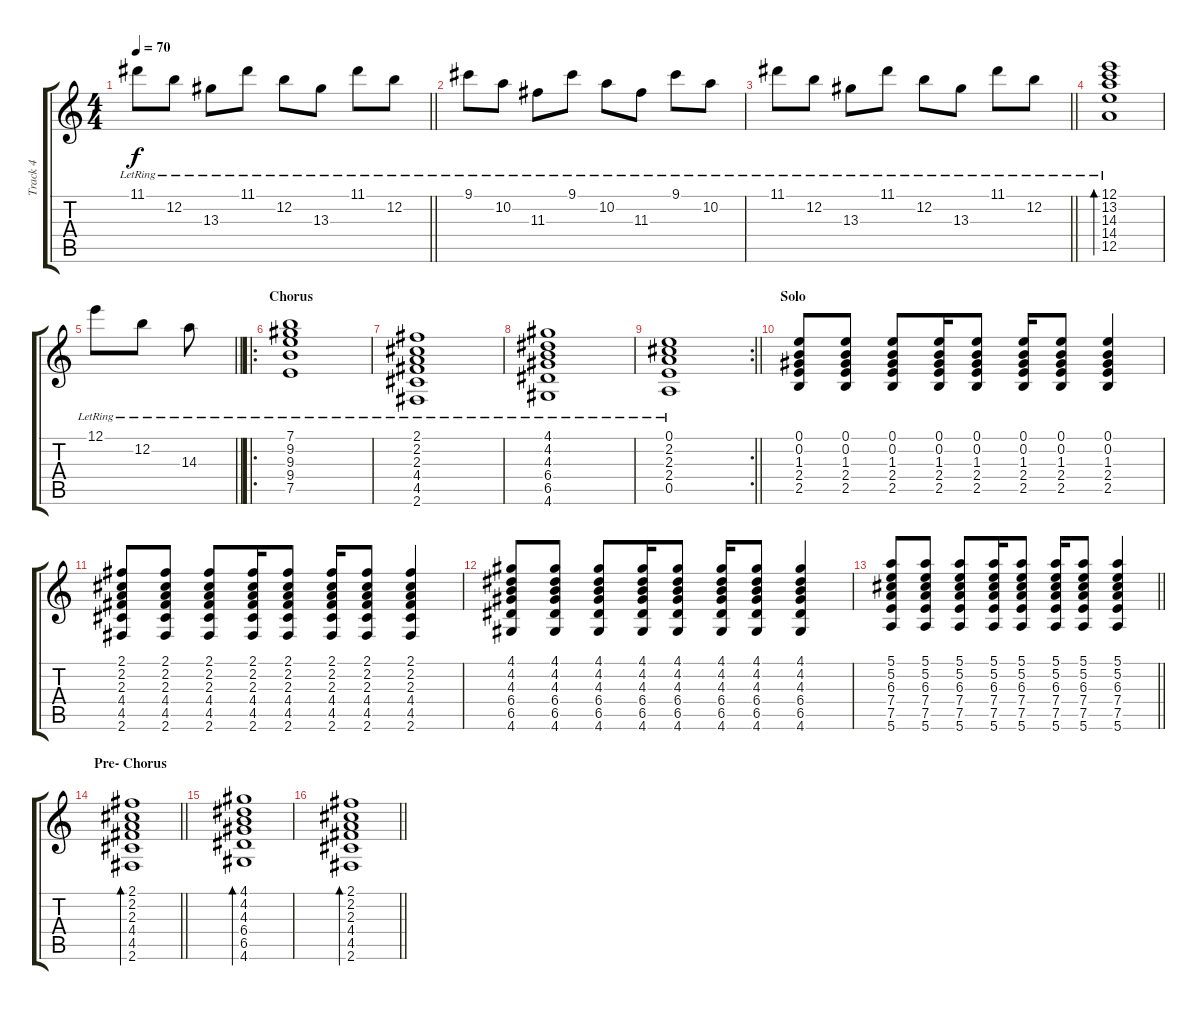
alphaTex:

\track ("Track 4" "Track 4") {instrument electricguitarclean}
\staff {score tabs}
\tuning (E4 B3 G3 D3 A2 E2) {hide}
\ts (4 4)
\tempo 70
\clef g2
\barLineRight lightlight
\ks c
11.1{lr}.8{dy f} 12.2{lr}.8 13.3{lr}.8 11.1{lr}.8 12.2{lr}.8 13.3{lr}.8 11.1{lr}.8 12.2{lr}.8 |
9.1{lr}.8 10.2{lr}.8 11.3{lr}.8 9.1{lr}.8 10.2{lr}.8 11.3{lr}.8 9.1{lr}.8 10.2{lr}.8 |
\barLineRight lightlight
11.1{lr}.8 12.2{lr}.8 13.3{lr}.8 11.1{lr}.8 12.2{lr}.8 13.3{lr}.8 11.1{lr}.8 12.2{lr}.8 |
(12.1{lr} 13.2{lr} 14.3{lr} 14.4{lr} 12.5{lr}).1{bd 60} |
\barLineRight lightlight
12.1{lr}.8 12.2{lr}.8 14.3{lr}.8 |
\ro
\section ("" "Chorus")
(7.1{lr} 9.2{lr} 9.3{lr} 9.4{lr} 7.5{lr}).1 |
(2.1{lr} 2.2 2.3 4.4 4.5 2.6).1 |
(4.1{lr} 4.2 4.3 6.4 6.5 4.6).1 |
\rc 2
\barLineRight lightlight
(0.1{lr} 2.2 2.3 2.4 0.5).1 |
\section ("" "Solo")
(0.1 0.2 1.3 2.4 2.5).8 (0.1 0.2 1.3 2.4 2.5).8 (0.1 0.2 1.3 2.4 2.5).8 (0.1 0.2 1.3 2.4 2.5).16 (0.1 0.2 1.3 2.4 2.5).8 (0.1 0.2 1.3 2.4 2.5).16 (0.1 0.2 1.3 2.4 2.5).8 (0.1 0.2 1.3 2.4 2.5).4 |
(2.1 2.2 2.3 4.4 4.5 2.6).8 (2.1 2.2 2.3 4.4 4.5 2.6).8 (2.1 2.2 2.3 4.4 4.5 2.6).8 (2.1 2.2 2.3 4.4 4.5 2.6).16 (2.1 2.2 2.3 4.4 4.5 2.6).8 (2.1 2.2 2.3 4.4 4.5 2.6).16 (2.1 2.2 2.3 4.4 4.5 2.6).8 (2.1 2.2 2.3 4.4 4.5 2.6).4 |
(4.1 4.2 4.3 6.4 6.5 4.6).8 (4.1 4.2 4.3 6.4 6.5 4.6).8 (4.1 4.2 4.3 6.4 6.5 4.6).8 (4.1 4.2 4.3 6.4 6.5 4.6).16 (4.1 4.2 4.3 6.4 6.5 4.6).8 (4.1 4.2 4.3 6.4 6.5 4.6).16 (4.1 4.2 4.3 6.4 6.5 4.6).8 (4.1 4.2 4.3 6.4 6.5 4.6).4 |
\barLineRight lightlight
(5.1 5.2 6.3 7.4 7.5 5.6).8 (5.1 5.2 6.3 7.4 7.5 5.6).8 (5.1 5.2 6.3 7.4 7.5 5.6).8 (5.1 5.2 6.3 7.4 7.5 5.6).16 (5.1 5.2 6.3 7.4 7.5 5.6).8 (5.1 5.2 6.3 7.4 7.5 5.6).16 (5.1 5.2 6.3 7.4 7.5 5.6).8 (5.1 5.2 6.3 7.4 7.5 5.6).4 |
\section ("" "Pre- Chorus")
\barLineRight lightlight
(2.1 2.2 2.3 4.4 4.5 2.6).1{bd 60} |
\section ("" "")
(4.1 4.2 4.3 6.4 6.5 4.6).1{bd 60} |
\barLineRight lightlight
(2.1 2.2 2.3 4.4 4.5 2.6).1{bd 60}
